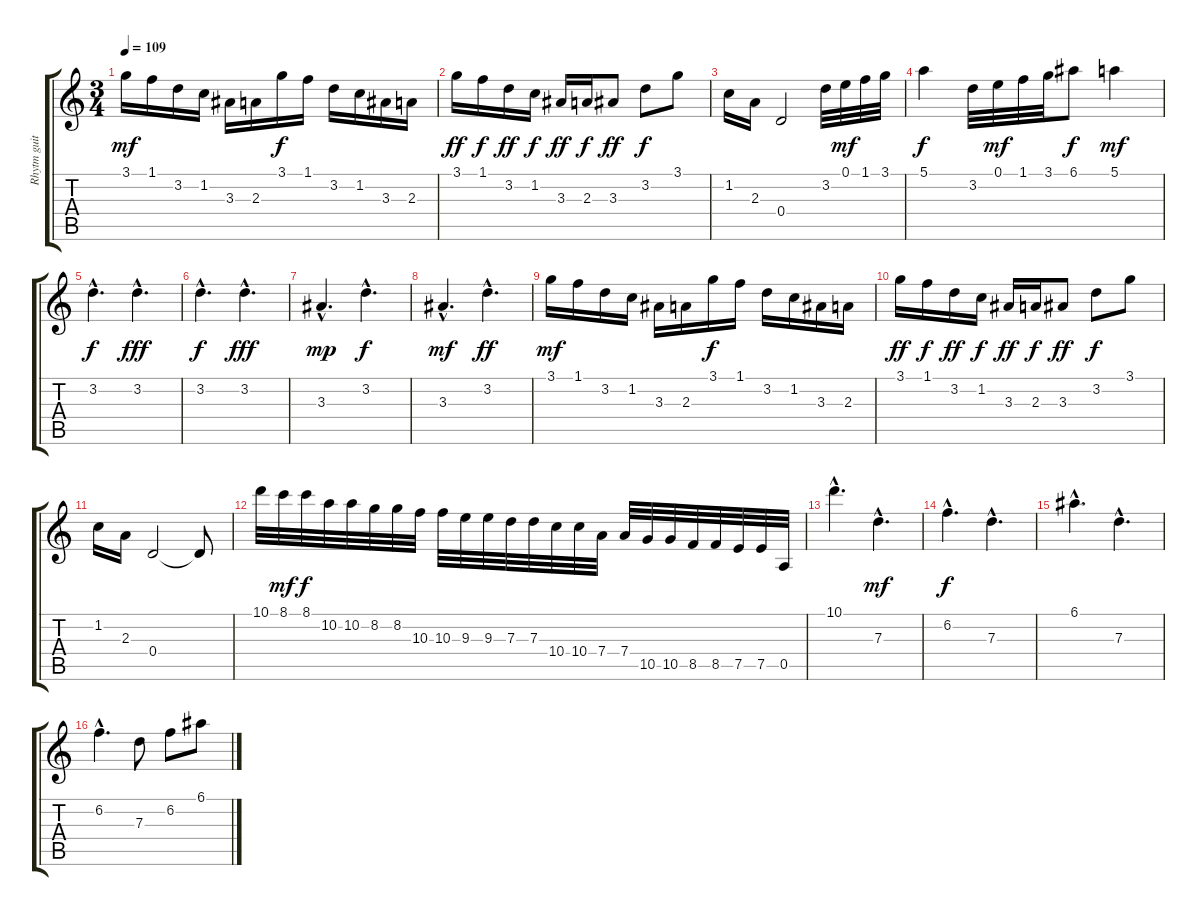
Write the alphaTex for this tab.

\track ("Rhytm guitar" "Rhytm guit") {instrument overdrivenguitar}
\staff {score tabs}
\tuning (E4 B3 G3 D3 A2 E2) {hide}
\ts (3 4)
\tempo 109
\clef g2
\ks c
3.1.16{dy mf} 1.1.16 3.2.16 1.2.16 3.3.16 2.3.16 3.1.16{dy f} 1.1.16 3.2.16 1.2.16 3.3.16 2.3.16 |
3.1.16{dy ff} 1.1.16{dy f} 3.2.16{dy ff} 1.2.16{dy f} 3.3.16{dy ff} 2.3.16{dy f} 3.3.8{dy ff} 3.2.8{dy f} 3.1.8 |
1.2.16 2.3.16 0.4.2 3.2.32 0.1.32{dy mf} 1.1.32 3.1.32 |
5.1.4{dy f} 3.2.32 0.1.32{dy mf} 1.1.32 3.1.32 6.1.8{dy f} 5.1.4{dy mf} |
3.2{hac}.4{d dy f} 3.2{hac}.4{d dy fff} |
3.2{hac}.4{d dy f} 3.2{hac}.4{d dy fff} |
3.3{hac}.4{d dy mp} 3.2{hac}.4{d dy f} |
3.3{hac}.4{d dy mf} 3.2{hac}.4{d dy ff} |
3.1.16{dy mf} 1.1.16 3.2.16 1.2.16 3.3.16 2.3.16 3.1.16{dy f} 1.1.16 3.2.16 1.2.16 3.3.16 2.3.16 |
3.1.16{dy ff} 1.1.16{dy f} 3.2.16{dy ff} 1.2.16{dy f} 3.3.16{dy ff} 2.3.16{dy f} 3.3.8{dy ff} 3.2.8{dy f} 3.1.8 |
1.2.16 2.3.16 0.4.2 0.4{t}.8 |
10.1.32 8.1.32{dy mf} 8.1.32{dy f} 10.2.32 10.2.32 8.2.32 8.2.32 10.3.32 10.3.32 9.3.32 9.3.32 7.3.32 7.3.32 10.4.32 10.4.32 7.4.32 7.4.32 10.5.32 10.5.32 8.5.32 8.5.32 7.5.32 7.5.32 0.5.32 |
10.1{hac}.4{d} 7.3{hac}.4{d dy mf} |
6.2{hac}.4{d dy f} 7.3{hac}.4{d} |
6.1{hac}.4{d} 7.3{hac}.4{d} |
6.2{hac}.4{d} 7.3.8 6.2.8 6.1.8
